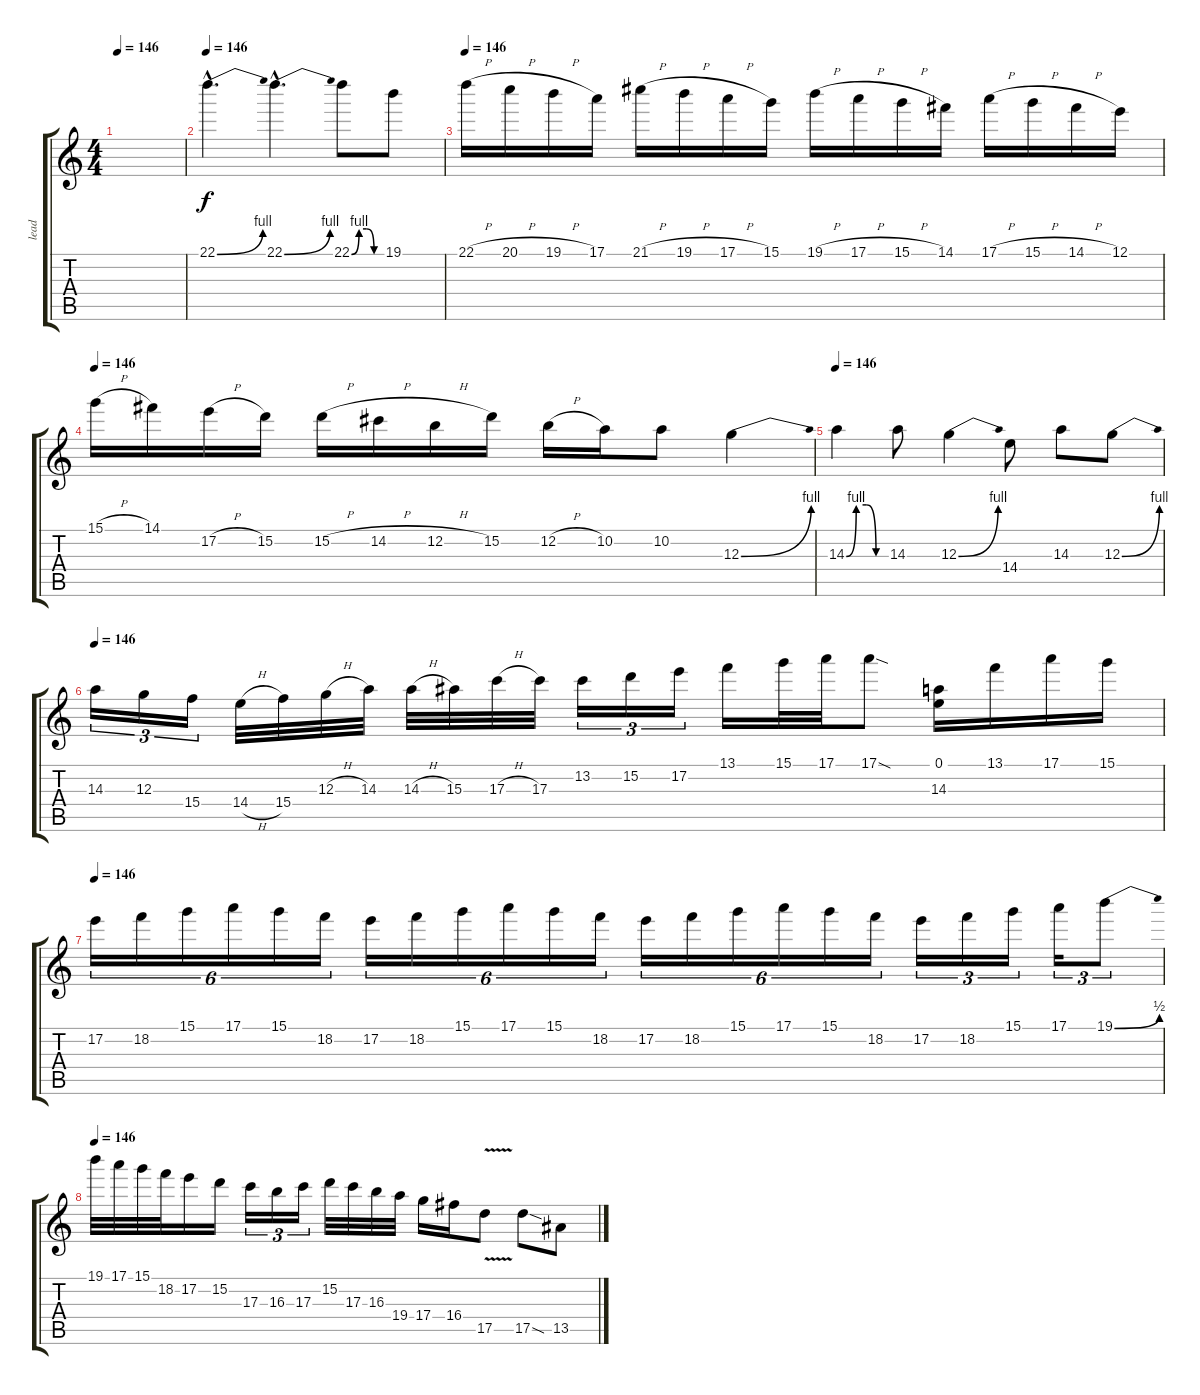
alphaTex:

\track ("lead" "lead") {instrument overdrivenguitar}
\staff {score tabs}
\tuning (E4 B3 G3 D3 A2 E2) {hide}
\ts (4 4)
\tempo 146
\clef g2
\ks c
|
\tempo 146
22.1{be (bend 0 0 60 4) hac}.4{d} 22.1{be (bend 0 0 60 4) hac}.4{d} 22.1{be (custom 0 0 15 4 30 4 45 0 60 0)}.8 19.1.8 |
\tempo 146
22.1{h}.16 20.1{h}.16 19.1{h}.16 17.1.16 21.1{h}.16 19.1{h}.16 17.1{h}.16 15.1.16 19.1{h}.16 17.1{h}.16 15.1{h}.16 14.1.16 17.1{h}.16 15.1{h}.16 14.1{h}.16 12.1.16 |
\tempo 146
15.1{h}.16 14.1.16 17.2{h}.16 15.2.16 15.2{h}.16 14.2{h}.16 12.2{h}.16 15.2.16 12.2{h}.16 10.2.16 10.2.8 12.3{be (bend 0 0 60 4)}.4 |
\tempo 146
14.3{be (custom 0 0 15 4 30 4 45 0 60 0)}.4 14.3.8 12.3{be (bend 0 0 60 4)}.4 14.4.8 14.3.8 12.3{be (bend 0 0 60 4)}.8 |
\tempo 146
14.3.16{tu (3 2)} 12.3.16{tu (3 2)} 15.4.16{tu (3 2)} 14.4{h}.32 15.4.32 12.3{h}.32 14.3.32 14.3{h}.32 15.3.32 17.3{h}.32 17.3.32 13.2.16{tu (3 2)} 15.2.16{tu (3 2)} 17.2.16{tu (3 2)} 13.1.16 15.1.32 17.1.32 17.1{sod}.8 (0.1 14.3).16 13.1.16 17.1.16 15.1.16 |
\tempo 146
17.2.16{tu (6 4)} 18.2.16{tu (6 4)} 15.1.16{tu (6 4)} 17.1.16{tu (6 4)} 15.1.16{tu (6 4)} 18.2.16{tu (6 4)} 17.2.16{tu (6 4)} 18.2.16{tu (6 4)} 15.1.16{tu (6 4)} 17.1.16{tu (6 4)} 15.1.16{tu (6 4)} 18.2.16{tu (6 4)} 17.2.16{tu (6 4)} 18.2.16{tu (6 4)} 15.1.16{tu (6 4)} 17.1.16{tu (6 4)} 15.1.16{tu (6 4)} 18.2.16{tu (6 4)} 17.2.16{tu (3 2)} 18.2.16{tu (3 2)} 15.1.16{tu (3 2)} 17.1.16{tu (3 2)} 19.1{be (bend 0 0 60 2)}.8{tu (3 2)} |
\tempo 146
19.1.32 17.1.32 15.1.32 18.2.32 17.2.16 15.2.16 17.3.16{tu (3 2)} 16.3.16{tu (3 2)} 17.3.16{tu (3 2)} 15.2.32 17.3.32 16.3.32 19.4.32 17.4.16 16.4.16 17.5{v}.8 17.5{sod}.8 13.5{ss}.8
